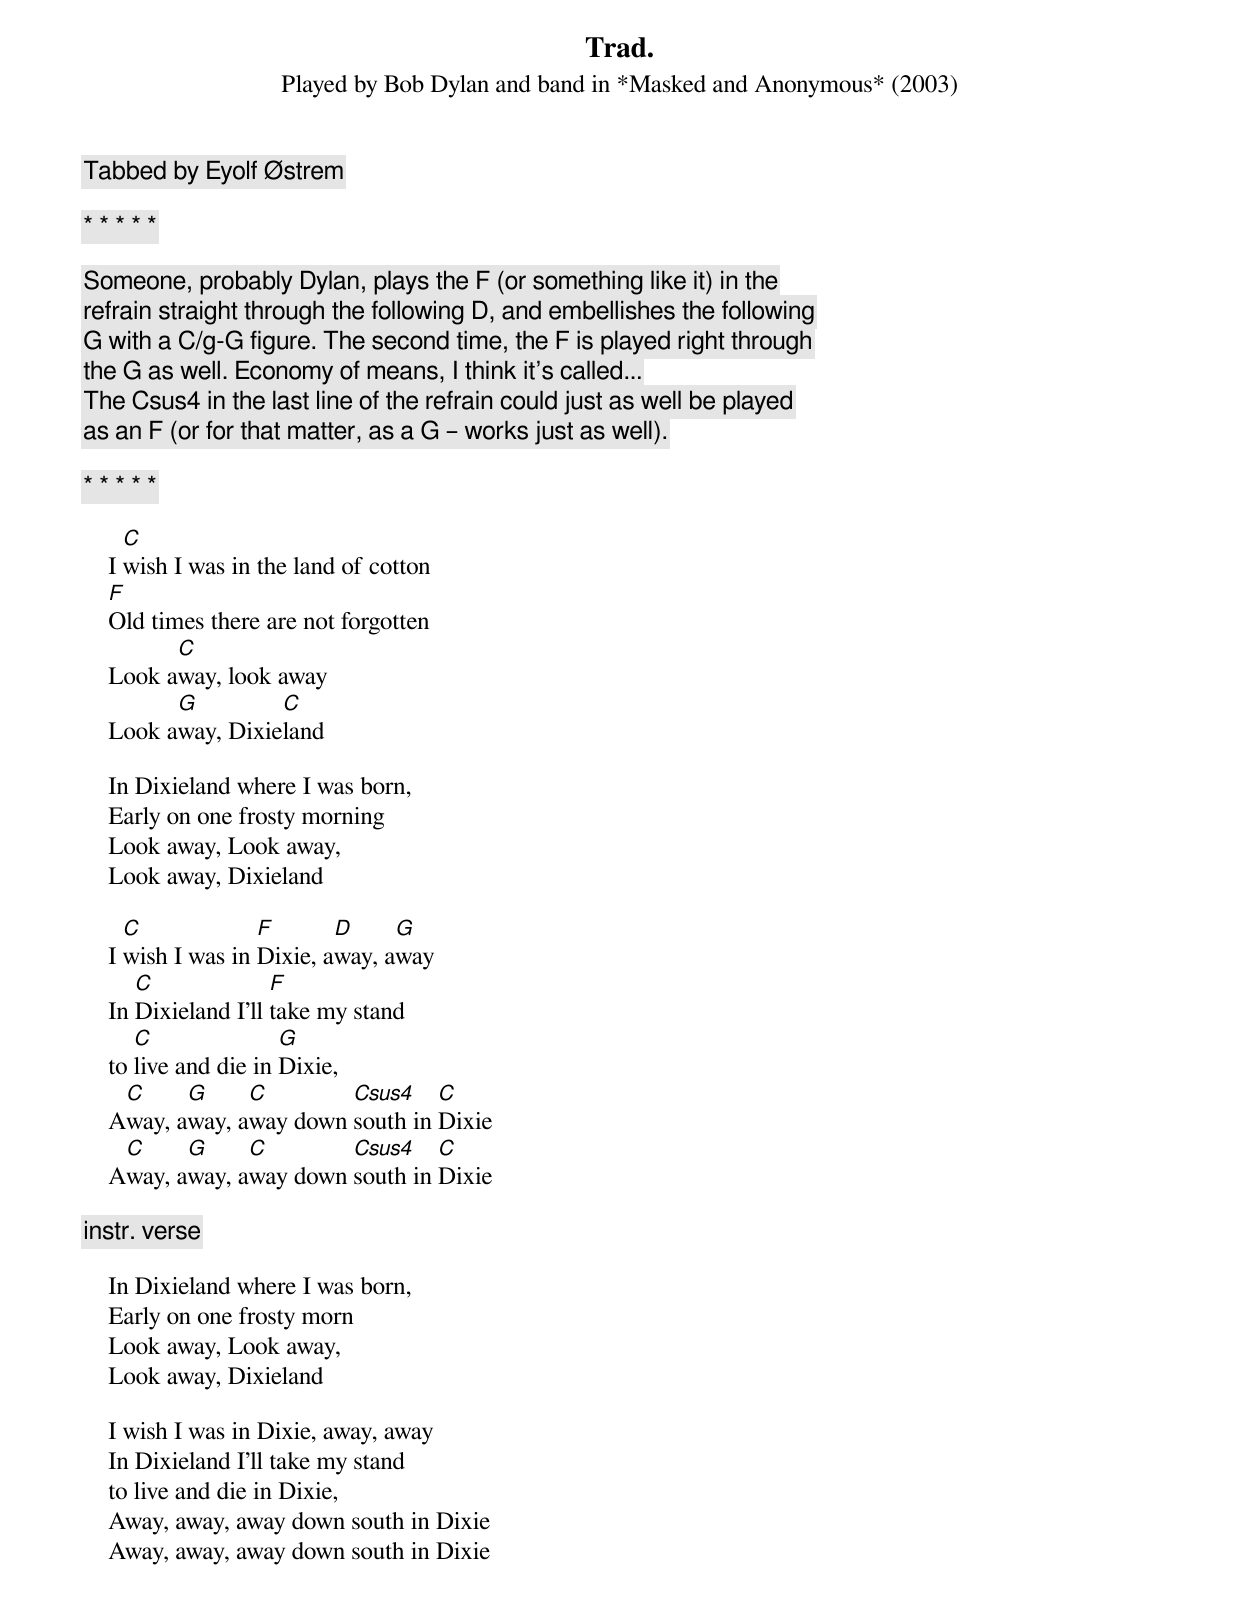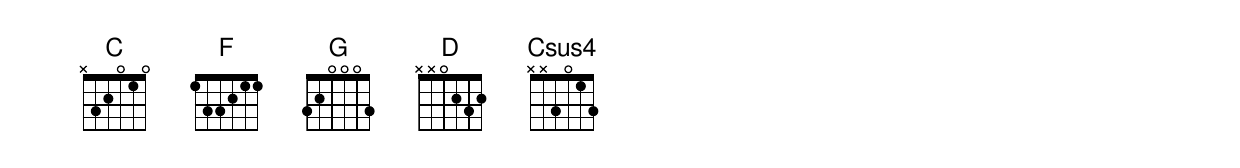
Trad.
Played by Bob Dylan and band in *Masked and Anonymous* (2003)
Tabbed by Eyolf Østrem

* * * * *

Someone, probably Dylan, plays the F (or something like it) in the
refrain straight through the following D, and embellishes the following
G with a C/g-G figure. The second time, the F is played right through
the G as well. Economy of means, I think it's called...
The Csus4 in the last line of the refrain could just as well be played
as an F (or for that matter, as a G – works just as well).

* * * * *

      C
    I wish I was in the land of cotton
    F
    Old times there are not forgotten
          C
    Look away, look away
          G         C
    Look away, Dixieland

    In Dixieland where I was born,
    Early on one frosty morning
    Look away, Look away,
    Look away, Dixieland

      C             F       D     G
    I wish I was in Dixie, away, away
       C              F
    In Dixieland I'll take my stand
       C               G
    to live and die in Dixie,
     C     G     C        Csus4    C
    Away, away, away down south in Dixie
     C     G     C        Csus4    C
    Away, away, away down south in Dixie

    [instr. verse]

    In Dixieland where I was born,
    Early on one frosty morn
    Look away, Look away,
    Look away, Dixieland

    I wish I was in Dixie, away, away
    In Dixieland I'll take my stand
    to live and die in Dixie,
    Away, away, away down south in Dixie
    Away, away, away down south in Dixie
